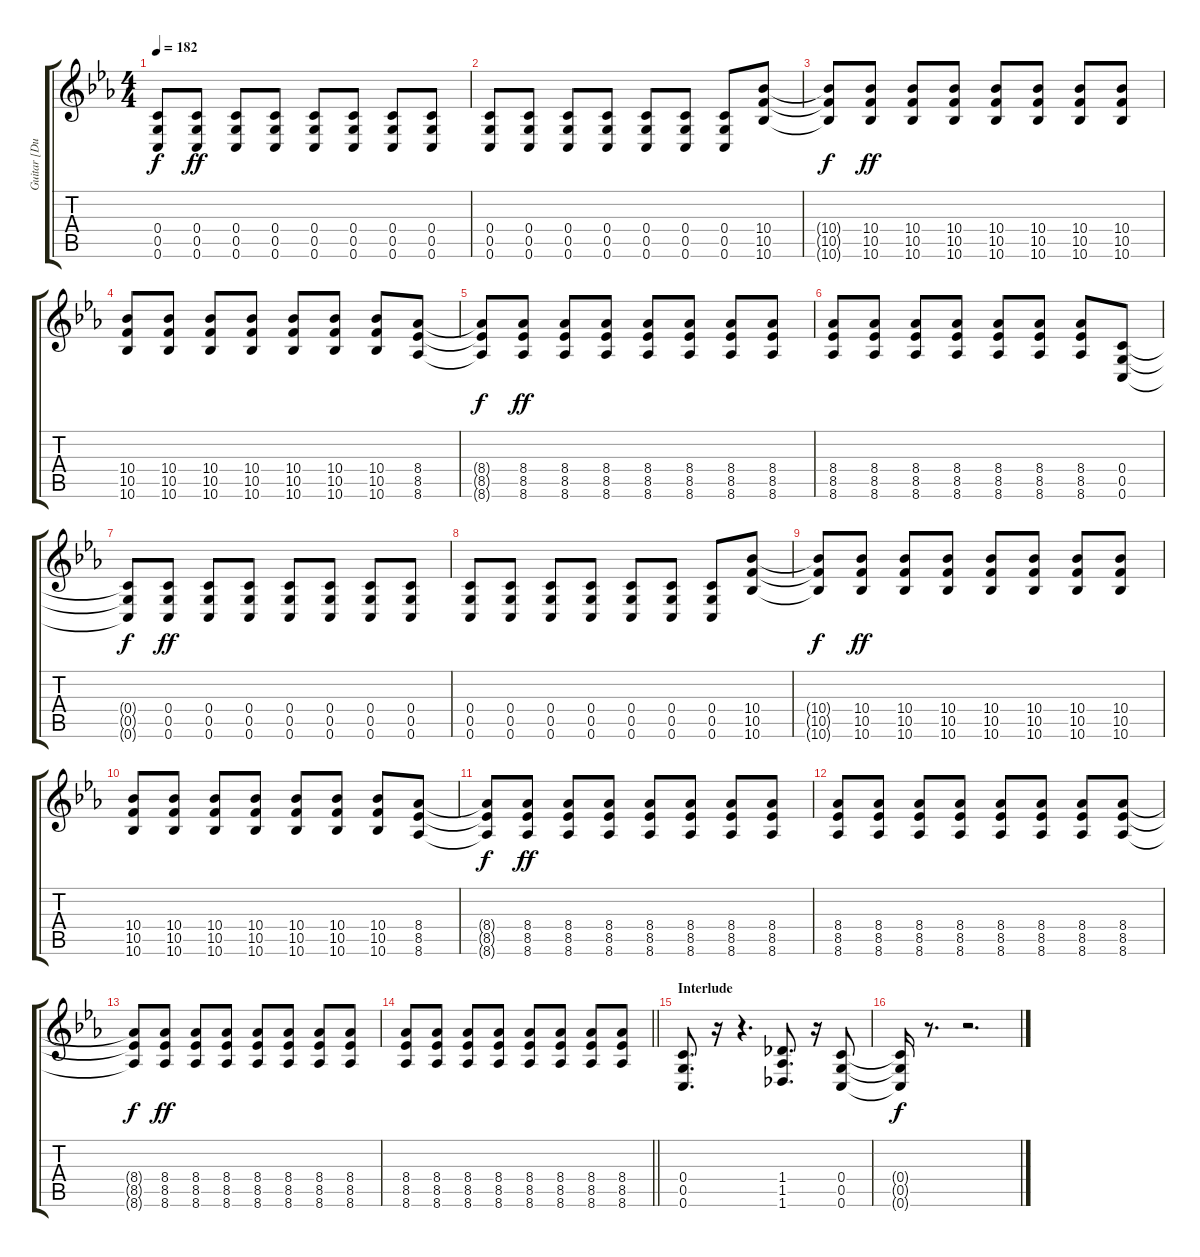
\track ("Guitar [Dustin]" "Guitar [Du") {instrument distortionguitar}
\staff {score tabs}
\tuning (D4 A3 F3 C3 G2 C2) {hide}
\ts (4 4)
\tempo 182
\clef g2
\ks eb
(0.4{t} 0.5{t} 0.6{t}).8{dy f} (0.4 0.5 0.6).8{dy ff} (0.4 0.5 0.6).8 (0.4 0.5 0.6).8 (0.4 0.5 0.6).8 (0.4 0.5 0.6).8 (0.4 0.5 0.6).8 (0.4 0.5 0.6).8 |
(0.4 0.5 0.6).8 (0.4 0.5 0.6).8 (0.4 0.5 0.6).8 (0.4 0.5 0.6).8 (0.4 0.5 0.6).8 (0.4 0.5 0.6).8 (0.4 0.5 0.6).8 (10.4 10.5 10.6).8 |
(10.4{t} 10.5{t} 10.6{t}).8{dy f} (10.4 10.5 10.6).8{dy ff} (10.4 10.5 10.6).8 (10.4 10.5 10.6).8 (10.4 10.5 10.6).8 (10.4 10.5 10.6).8 (10.4 10.5 10.6).8 (10.4 10.5 10.6).8 |
(10.4 10.5 10.6).8 (10.4 10.5 10.6).8 (10.4 10.5 10.6).8 (10.4 10.5 10.6).8 (10.4 10.5 10.6).8 (10.4 10.5 10.6).8 (10.4 10.5 10.6).8 (8.4 8.5 8.6).8 |
(8.4{t} 8.5{t} 8.6{t}).8{dy f} (8.4 8.5 8.6).8{dy ff} (8.4 8.5 8.6).8 (8.4 8.5 8.6).8 (8.4 8.5 8.6).8 (8.4 8.5 8.6).8 (8.4 8.5 8.6).8 (8.4 8.5 8.6).8 |
(8.4 8.5 8.6).8 (8.4 8.5 8.6).8 (8.4 8.5 8.6).8 (8.4 8.5 8.6).8 (8.4 8.5 8.6).8 (8.4 8.5 8.6).8 (8.4 8.5 8.6).8 (0.4 0.5 0.6).8 |
(0.4{t} 0.5{t} 0.6{t}).8{dy f} (0.4 0.5 0.6).8{dy ff} (0.4 0.5 0.6).8 (0.4 0.5 0.6).8 (0.4 0.5 0.6).8 (0.4 0.5 0.6).8 (0.4 0.5 0.6).8 (0.4 0.5 0.6).8 |
(0.4 0.5 0.6).8 (0.4 0.5 0.6).8 (0.4 0.5 0.6).8 (0.4 0.5 0.6).8 (0.4 0.5 0.6).8 (0.4 0.5 0.6).8 (0.4 0.5 0.6).8 (10.4 10.5 10.6).8 |
(10.4{t} 10.5{t} 10.6{t}).8{dy f} (10.4 10.5 10.6).8{dy ff} (10.4 10.5 10.6).8 (10.4 10.5 10.6).8 (10.4 10.5 10.6).8 (10.4 10.5 10.6).8 (10.4 10.5 10.6).8 (10.4 10.5 10.6).8 |
(10.4 10.5 10.6).8 (10.4 10.5 10.6).8 (10.4 10.5 10.6).8 (10.4 10.5 10.6).8 (10.4 10.5 10.6).8 (10.4 10.5 10.6).8 (10.4 10.5 10.6).8 (8.4 8.5 8.6).8 |
(8.4{t} 8.5{t} 8.6{t}).8{dy f} (8.4 8.5 8.6).8{dy ff} (8.4 8.5 8.6).8 (8.4 8.5 8.6).8 (8.4 8.5 8.6).8 (8.4 8.5 8.6).8 (8.4 8.5 8.6).8 (8.4 8.5 8.6).8 |
(8.4 8.5 8.6).8 (8.4 8.5 8.6).8 (8.4 8.5 8.6).8 (8.4 8.5 8.6).8 (8.4 8.5 8.6).8 (8.4 8.5 8.6).8 (8.4 8.5 8.6).8 (8.4 8.5 8.6).8 |
(8.4{t} 8.5{t} 8.6{t}).8{dy f} (8.4 8.5 8.6).8{dy ff} (8.4 8.5 8.6).8 (8.4 8.5 8.6).8 (8.4 8.5 8.6).8 (8.4 8.5 8.6).8 (8.4 8.5 8.6).8 (8.4 8.5 8.6).8 |
\barLineRight lightlight
(8.4 8.5 8.6).8 (8.4 8.5 8.6).8 (8.4 8.5 8.6).8 (8.4 8.5 8.6).8 (8.4 8.5 8.6).8 (8.4 8.5 8.6).8 (8.4 8.5 8.6).8 (8.4 8.5 8.6).8 |
\section ("" "Interlude")
(0.4 0.5 0.6).8{d} r.16 r.4{d} (1.4 1.5 1.6).8{d} r.16 (0.4 0.5 0.6).8 |
(0.4{t} 0.5{t} 0.6{t}).16{dy f} r.8{d} r.2{d}
